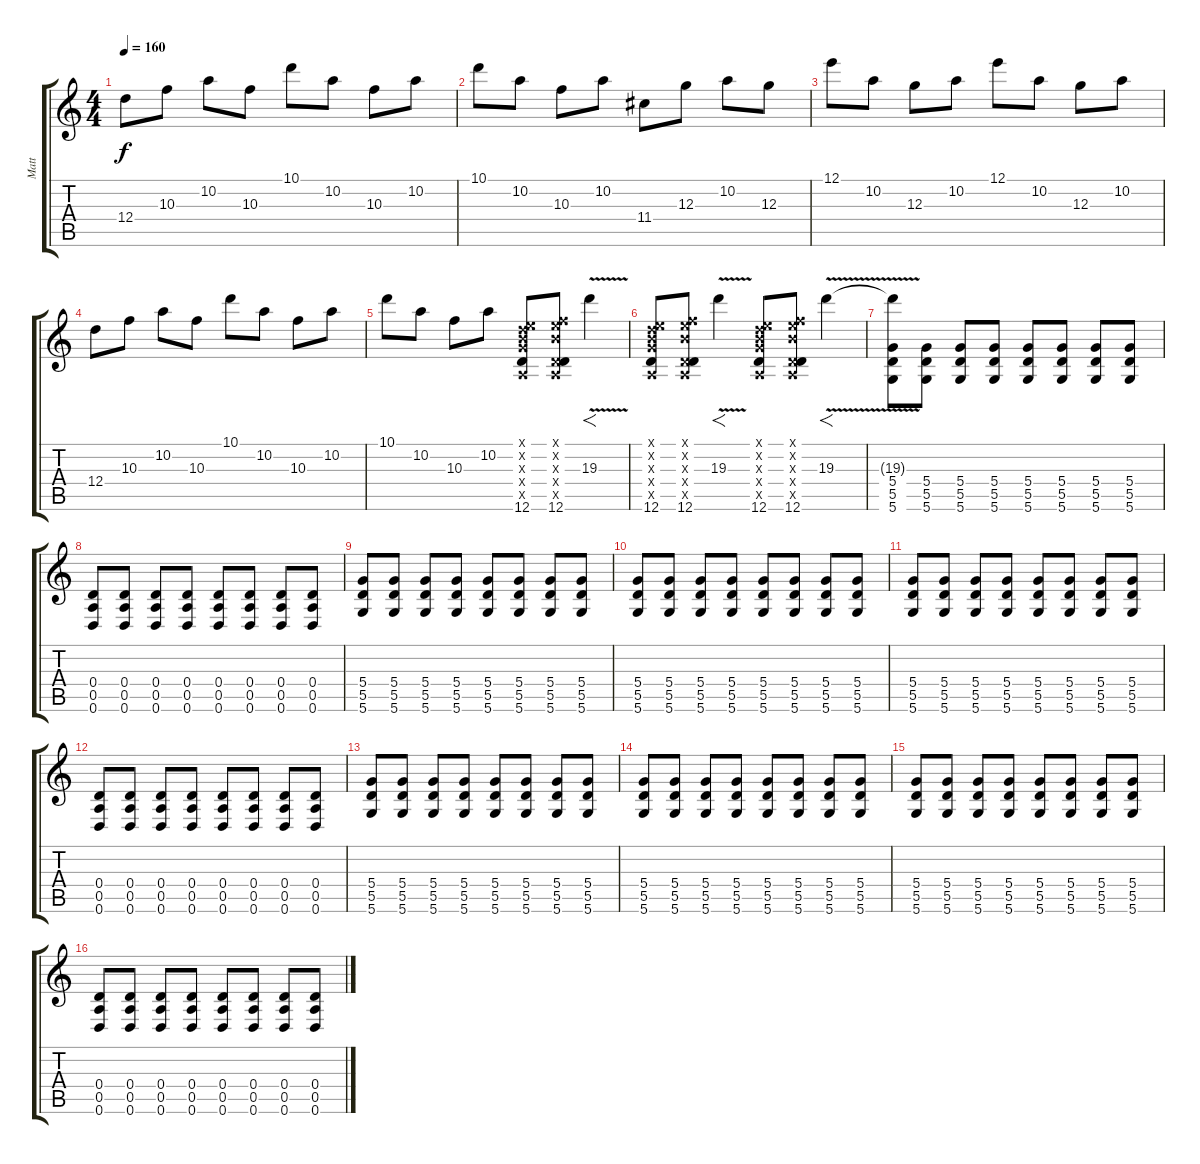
\track ("Matt" "Matt") {instrument overdrivenguitar}
\staff {score tabs}
\tuning (E4 B3 G3 D3 A2 D2) {hide}
\ts (4 4)
\tempo 160
\clef g2
\ks c
12.4.8{dy f} 10.3.8 10.2.8 10.3.8 10.1.8 10.2.8 10.3.8 10.2.8 |
10.1.8 10.2.8 10.3.8 10.2.8 11.4.8 12.3.8 10.2.8 12.3.8 |
12.1.8 10.2.8 12.3.8 10.2.8 12.1.8 10.2.8 12.3.8 10.2.8 |
12.4.8 10.3.8 10.2.8 10.3.8 10.1.8 10.2.8 10.3.8 10.2.8 |
10.1.8 10.2.8 10.3.8 10.2.8 (0.1{x} 0.2{x} 0.3{x} 12.4{x} 0.5{x} 12.6).8 (0.1{x} 0.2{x} 10.3{x} 0.4{x} 0.5{x} 12.6).8 19.3{v}.4{f} |
(0.1{x} 0.2{x} 0.3{x} 12.4{x} 0.5{x} 12.6).8 (0.1{x} 0.2{x} 10.3{x} 0.4{x} 0.5{x} 12.6).8 19.3{v}.4{f} (0.1{x} 0.2{x} 0.3{x} 12.4{x} 0.5{x} 12.6).8 (0.1{x} 0.2{x} 10.3{x} 0.4{x} 0.5{x} 12.6).8 19.3{v}.4{f} |
(19.3{t} 5.4 5.5 5.6).8 (5.4 5.5 5.6).8 (5.4 5.5 5.6).8 (5.4 5.5 5.6).8 (5.4 5.5 5.6).8 (5.4 5.5 5.6).8 (5.4 5.5 5.6).8 (5.4 5.5 5.6).8 |
(0.4 0.5 0.6).8 (0.4 0.5 0.6).8 (0.4 0.5 0.6).8 (0.4 0.5 0.6).8 (0.4 0.5 0.6).8 (0.4 0.5 0.6).8 (0.4 0.5 0.6).8 (0.4 0.5 0.6).8 |
(5.4 5.5 5.6).8 (5.4 5.5 5.6).8 (5.4 5.5 5.6).8 (5.4 5.5 5.6).8 (5.4 5.5 5.6).8 (5.4 5.5 5.6).8 (5.4 5.5 5.6).8 (5.4 5.5 5.6).8 |
(5.4 5.5 5.6).8 (5.4 5.5 5.6).8 (5.4 5.5 5.6).8 (5.4 5.5 5.6).8 (5.4 5.5 5.6).8 (5.4 5.5 5.6).8 (5.4 5.5 5.6).8 (5.4 5.5 5.6).8 |
(5.4 5.5 5.6).8 (5.4 5.5 5.6).8 (5.4 5.5 5.6).8 (5.4 5.5 5.6).8 (5.4 5.5 5.6).8 (5.4 5.5 5.6).8 (5.4 5.5 5.6).8 (5.4 5.5 5.6).8 |
(0.4 0.5 0.6).8 (0.4 0.5 0.6).8 (0.4 0.5 0.6).8 (0.4 0.5 0.6).8 (0.4 0.5 0.6).8 (0.4 0.5 0.6).8 (0.4 0.5 0.6).8 (0.4 0.5 0.6).8 |
(5.4 5.5 5.6).8 (5.4 5.5 5.6).8 (5.4 5.5 5.6).8 (5.4 5.5 5.6).8 (5.4 5.5 5.6).8 (5.4 5.5 5.6).8 (5.4 5.5 5.6).8 (5.4 5.5 5.6).8 |
(5.4 5.5 5.6).8 (5.4 5.5 5.6).8 (5.4 5.5 5.6).8 (5.4 5.5 5.6).8 (5.4 5.5 5.6).8 (5.4 5.5 5.6).8 (5.4 5.5 5.6).8 (5.4 5.5 5.6).8 |
(5.4 5.5 5.6).8 (5.4 5.5 5.6).8 (5.4 5.5 5.6).8 (5.4 5.5 5.6).8 (5.4 5.5 5.6).8 (5.4 5.5 5.6).8 (5.4 5.5 5.6).8 (5.4 5.5 5.6).8 |
(0.4 0.5 0.6).8 (0.4 0.5 0.6).8 (0.4 0.5 0.6).8 (0.4 0.5 0.6).8 (0.4 0.5 0.6).8 (0.4 0.5 0.6).8 (0.4 0.5 0.6).8 (0.4 0.5 0.6).8
